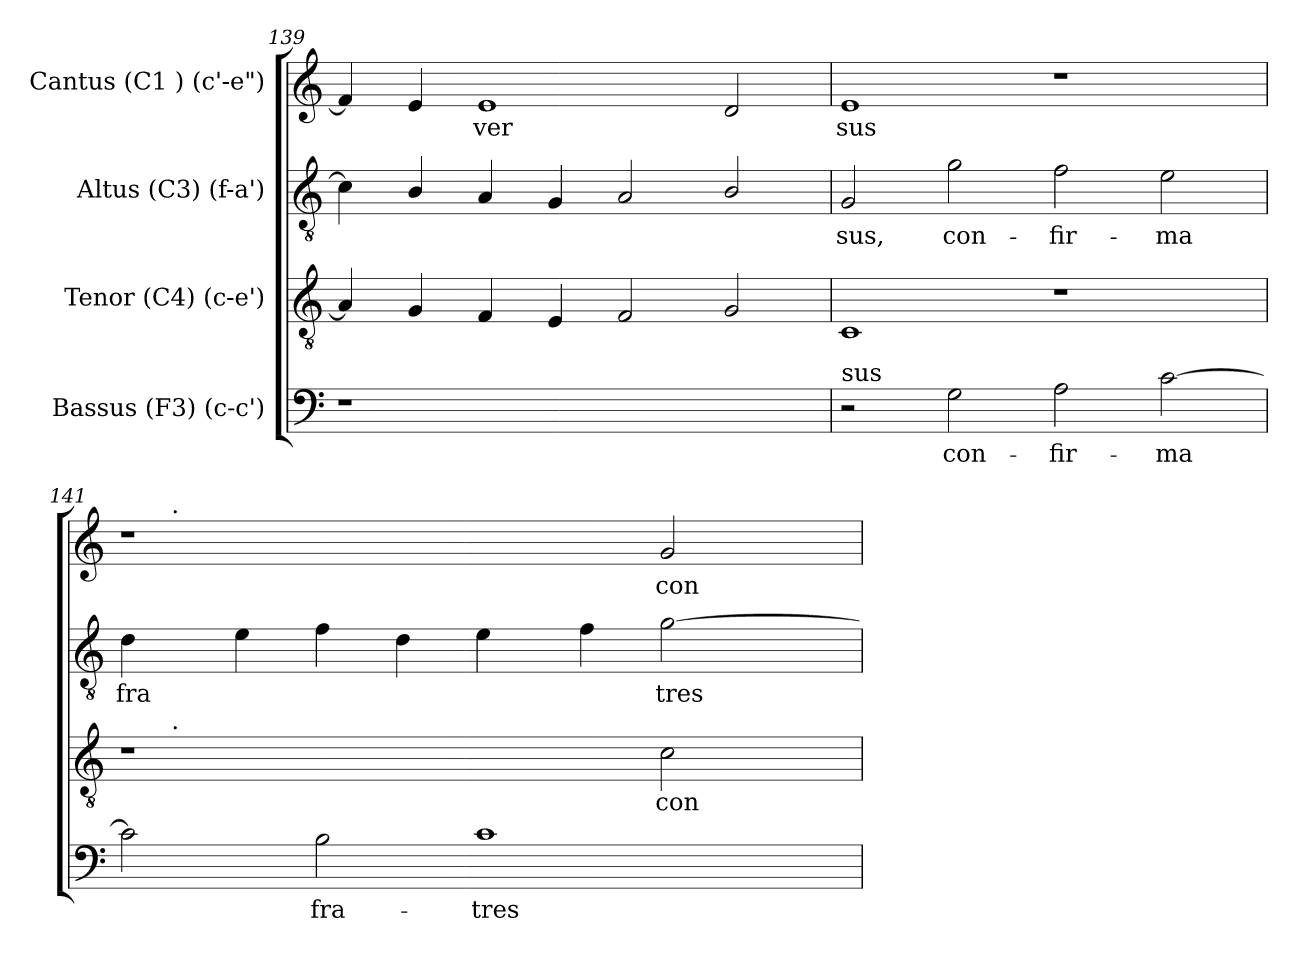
**kern	**text	**kern	**text	**kern	**text	**kern	**text
*part4	*part4	*part3	*part3	*part2	*part2	*part1	*part1
*staff4	*staff4	*staff3	*staff3	*staff2	*staff2	*staff1	*staff1
*I"Bassus (F3)  (c-c')	*	*I"Tenor (C4)  (c-e')	*	*I"Altus (C3)  (f-a')	*	*I"Cantus (C1 )  (c'-e")	*
*clefF4	*	*clefGv2	*	*clefGv2	*	*clefG2	*
*k[]	*	*k[]	*	*k[]	*	*k[]	*
*C:	*	*C:	*	*C:	*	*C:	*
=139	=139	=139	=139	=139	=139	=139	=139
!	!	!	!LO:LY:b:cj	!	!LO:LY:b:cj	!	!LO:LY:b:cj
1r	.	4A/]	--	4c\]	--	4f/]	-
!	!	!	!LO:LY:b:cj	!	!LO:LY:b:cj	!	!LO:LY:b:cj
.	.	4G/	--	4B/	--	4e/	--
!	!	!	!LO:LY:b:cj	!	!LO:LY:b:cj	!	!LO:LY:b:cj
.	.	4F/	--	4A/	--	1e	-ver-
!	!	!	!LO:LY:b:cj	!	!LO:LY:b:cj	!	!
.	.	4E/	--	4G/	--	.	.
!	!	!	!LO:LY:b:cj	!	!LO:LY:b:cj	!	!
1ryy	.	2F/	--	2A/	--	.	.
!	!	!	!LO:LY:b:cj	!	!LO:LY:b:cj	!	!LO:LY:b:cj
.	.	2G/	--	2B/	--	2d/	--
=140	=140	=140	=140	=140	=140	=140	=140
!LO:TX:a:t=sus	!	!	!	!	!	!	!
!	!	!	!LO:LY:b:cj	!	!LO:LY:b:cj	!	!LO:LY:b:cj
2r	.	1C	--	2G/	-sus,	1e	-sus
!	!LO:LY:b:cj	!	!	!	!LO:LY:b:cj	!	!
2G\	con-	.	.	2g\	con-	.	.
!	!LO:LY:b:cj	!	!	!	!LO:LY:b:cj	!	!
2A\	-fir-	1r	.	2f\	-fir-	1r	.
!	!LO:LY:b:cj	!	!	!	!LO:LY:b:cj	!	!
[<2c\	-ma	.	.	2e\	-ma	.	.
!!LO:LB:g=z
=141	=141	=141	=141	=141	=141	=141	=141
!	!LO:LY:b:cj	!	!	!	!LO:LY:b:cj	!	!
*	*	*^	*	*	*	*^	*
2c\]	.	1r	16ryy	.	4d\	fra-	1r	16ryy	.
.	.	.	64ryy	.	.	.	.	64ryy	.
!	!	!	!	!	!	!	!	!LO:TX:a:t=.	!
!	!	!	!LO:TX:a:t=.	!	!	!	!	!	!
.	.	.	1ryy	.	.	.	.	1ryy	.
!	!	!	!	!	!	!LO:LY:b:cj	!	!	!
.	.	.	.	.	4e\	--	.	.	.
!	!LO:LY:b:cj	!	!	!	!	!LO:LY:b:cj	!	!	!
2B\	fra-	.	.	.	4f\	--	.	.	.
!	!	!	!	!	!	!LO:LY:b:cj	!	!	!
.	.	.	.	.	4d\	--	.	.	.
!	!LO:LY:b:cj	!	!	!	!	!LO:LY:b:cj	!	!	!
1c	-tres	2ryy	.	.	4e\	--	2ryy	.	.
.	.	.	2ryy	.	.	.	.	2ryy	.
!	!	!	!	!	!	!LO:LY:b:cj	!	!	!
.	.	.	.	.	4f\	--	.	.	.
!	!	!	!	!LO:LY:b:cj	!	!LO:LY:b:cj	!	!	!LO:LY:b:cj
.	.	2c\	.	-con-	[>2g\	-tres	2g/	.	con-
.	.	.	4ryy	.	.	.	.	4ryy	.
.	.	.	8ryy	.	.	.	.	8ryy	.
.	.	.	32.ryy	.	.	.	.	32.ryy	.
*	*	*v	*v	*	*	*	*v	*v	*
=	=	=	=	=	=	=	=
*-	*-	*-	*-	*-	*-	*-	*-
